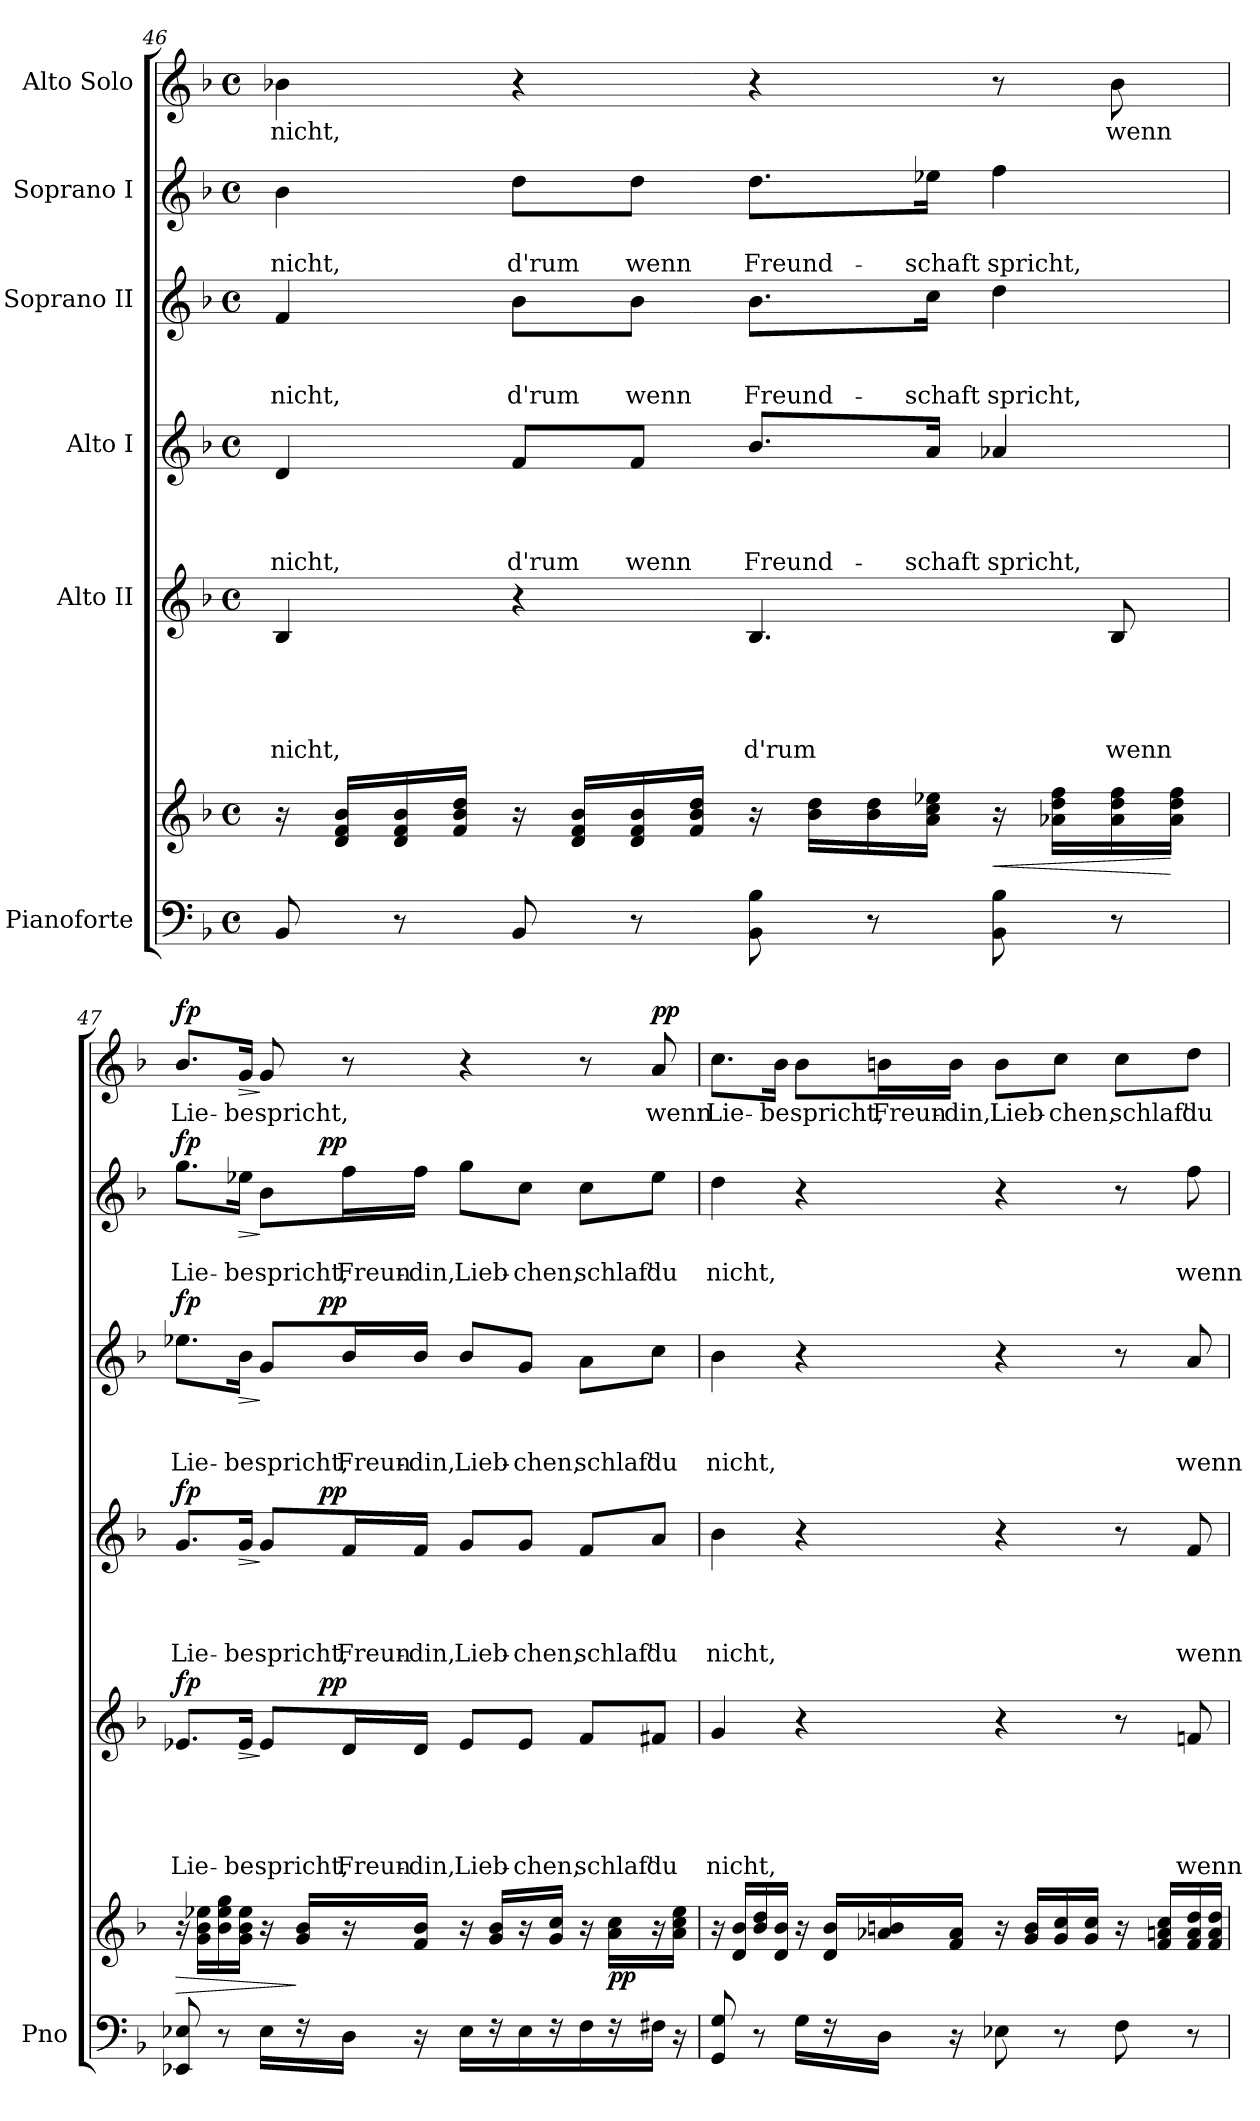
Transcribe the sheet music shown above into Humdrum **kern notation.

**kern	**kern	**dynam	**kern	**text	**text	**text	**text	**text	**dynam	**kern	**text	**text	**text	**text	**dynam	**kern	**text	**text	**text	**dynam	**kern	**text	**text	**dynam	**kern	**text	**dynam
*part6	*part6	*part6	*part5	*part5	*part5	*part5	*part5	*part5	*part5	*part4	*part4	*part4	*part4	*part4	*part4	*part3	*part3	*part3	*part3	*part3	*part2	*part2	*part2	*part2	*part1	*part1	*part1
*staff7	*staff6	*staff6/7	*staff5	*staff5	*staff5	*staff5	*staff5	*staff5	*staff5	*staff4	*staff4	*staff4	*staff4	*staff4	*staff4	*staff3	*staff3	*staff3	*staff3	*staff3	*staff2	*staff2	*staff2	*staff2	*staff1	*staff1	*staff1
*I"Pianoforte	*	*	*I"Alto II	*	*	*	*	*	*	*I"Alto I	*	*	*	*	*	*I"Soprano II	*	*	*	*	*I"Soprano I	*	*	*	*I"Alto Solo	*	*
*I'Pno	*	*	*	*	*	*	*	*	*	*	*	*	*	*	*	*	*	*	*	*	*	*	*	*	*	*	*
*clefF4	*clefG2	*	*clefG2	*	*	*	*	*	*	*clefG2	*	*	*	*	*	*clefG2	*	*	*	*	*clefG2	*	*	*	*clefG2	*	*
*k[b-]	*k[b-]	*	*k[b-]	*	*	*	*	*	*	*k[b-]	*	*	*	*	*	*k[b-]	*	*	*	*	*k[b-]	*	*	*	*k[b-]	*	*
*F:	*F:	*	*F:	*	*	*	*	*	*	*F:	*	*	*	*	*	*F:	*	*	*	*	*F:	*	*	*	*F:	*	*
*M4/4	*M4/4	*	*M4/4	*	*	*	*	*	*	*M4/4	*	*	*	*	*	*M4/4	*	*	*	*	*M4/4	*	*	*	*M4/4	*	*
*met(c)	*met(c)	*	*met(c)	*	*	*	*	*	*	*met(c)	*	*	*	*	*	*met(c)	*	*	*	*	*met(c)	*	*	*	*met(c)	*	*
=46	=46	=46	=46	=46	=46	=46	=46	=46	=46	=46	=46	=46	=46	=46	=46	=46	=46	=46	=46	=46	=46	=46	=46	=46	=46	=46	=46
8BB-/	16r	.	4B-/	.	.	.	.	nicht,	.	4d/	.	.	.	nicht,	.	4f/	.	.	nicht,	.	4b-\	.	nicht,	.	4b-X\	nicht,	.
.	16d/ 16f/ 16b-/LL	.	.	.	.	.	.	.	.	.	.	.	.	.	.	.	.	.	.	.	.	.	.	.	.	.	.
8r	16d/ 16f/ 16b-/	.	.	.	.	.	.	.	.	.	.	.	.	.	.	.	.	.	.	.	.	.	.	.	.	.	.
.	16f/ 16b-/ 16dd/JJ	.	.	.	.	.	.	.	.	.	.	.	.	.	.	.	.	.	.	.	.	.	.	.	.	.	.
8BB-/	16r	.	4r	.	.	.	.	.	.	8f/L	.	.	.	d'rum	.	8b-\L	.	.	d'rum	.	8dd\L	.	d'rum	.	4r	.	.
.	16d/ 16f/ 16b-/LL	.	.	.	.	.	.	.	.	.	.	.	.	.	.	.	.	.	.	.	.	.	.	.	.	.	.
8r	16d/ 16f/ 16b-/	.	.	.	.	.	.	.	.	8f/J	.	.	.	wenn	.	8b-\J	.	.	wenn	.	8dd\J	.	wenn	.	.	.	.
.	16f/ 16b-/ 16dd/JJ	.	.	.	.	.	.	.	.	.	.	.	.	.	.	.	.	.	.	.	.	.	.	.	.	.	.
8BB-\ 8B-\	16r	.	4.B-/	.	.	.	.	d'rum	.	8.b-/L	.	.	.	Freund-	.	8.b-\L	.	.	Freund-	.	8.dd\L	.	Freund-	.	4r	.	.
.	16b-\ 16dd\LL	.	.	.	.	.	.	.	.	.	.	.	.	.	.	.	.	.	.	.	.	.	.	.	.	.	.
8r	16b-\ 16dd\	.	.	.	.	.	.	.	.	.	.	.	.	.	.	.	.	.	.	.	.	.	.	.	.	.	.
.	16a\ 16cc\ 16ee-X\JJ	.	.	.	.	.	.	.	.	16a/Jk	.	.	.	-schaft	.	16cc\Jk	.	.	-schaft	.	16ee-X\Jk	.	-schaft	.	.	.	.
!	!	!LO:HP:b	!	!	!	!	!	!	!	!	!	!	!	!	!	!	!	!	!	!	!	!	!	!	!	!	!
8BB-\ 8B-\	16r	<	.	.	.	.	.	.	.	4a-X/	.	.	.	spricht,	.	4dd\	.	.	spricht,	.	4ff\	.	spricht,	.	8r	.	.
.	16a-X\ 16dd\ 16ff\LL	.	.	.	.	.	.	.	.	.	.	.	.	.	.	.	.	.	.	.	.	.	.	.	.	.	.
8r	16a-\ 16dd\ 16ff\	.	8B-/	.	.	.	.	wenn	.	.	.	.	.	.	.	.	.	.	.	.	.	.	.	.	8b-\	wenn	.
.	16a-\ 16dd\ 16ff\JJ	[	.	.	.	.	.	.	.	.	.	.	.	.	.	.	.	.	.	.	.	.	.	.	.	.	.
!!LO:PB:g=z
=47	=47	=47	=47	=47	=47	=47	=47	=47	=47	=47	=47	=47	=47	=47	=47	=47	=47	=47	=47	=47	=47	=47	=47	=47	=47	=47	=47
!	!	!LO:HP:b	!	!	!	!	!	!	!LO:DY:a	!	!	!	!	!	!LO:DY:a	!	!	!	!	!LO:DY:a	!	!	!	!LO:DY:a	!	!	!LO:DY:a
*	*	*	*^	*	*	*	*	*	*	*^	*	*	*	*	*	*^	*	*	*	*	*^	*	*	*	*	*	*
8EE-X/ 8E-X/	16r	>	8.e-X/L	4ryy	.	.	.	.	Lie-	fp	8.g/L	4ryy	.	.	.	Lie-	fp	8.ee-X\L	4ryy	.	.	Lie-	fp	8.gg\L	4ryy	.	Lie-	fp	8.b-/L	Lie-	fp
.	16g\ 16b-\ 16ee-X\LL	.	.	.	.	.	.	.	.	.	.	.	.	.	.	.	.	.	.	.	.	.	.	.	.	.	.	.	.	.	.
8r	16b-\ 16ee-\ 16gg\	.	.	.	.	.	.	.	.	.	.	.	.	.	.	.	.	.	.	.	.	.	.	.	.	.	.	.	.	.	.
!	!	!	!	!	!	!	!	!	!	!LO:HP:b	!	!	!	!	!	!	!LO:HP:b	!	!	!	!	!	!LO:HP:b	!	!	!	!	!LO:HP:b	!	!	!LO:HP:b
.	16g\ 16b-\ 16ee-\JJ	.	16e-/Jk	.	.	.	.	.	-be	>	16g/Jk	.	.	.	.	-be	>	16b-\Jk	.	.	.	-be	>	16ee-X\Jk	.	.	-be	>	16g/Jk	-be	>
16E-\LL	16r	.	8e-/L	16.ryy	.	.	.	.	spricht,	]	8g/L	16.ryy	.	.	.	spricht,	]	8g/L	16.ryy	.	.	spricht,	]	8b-\L	16.ryy	.	spricht,	]	8g/	spricht,	]
16r	16g/ 16b-/LL	]	.	.	.	.	.	.	.	.	.	.	.	.	.	.	.	.	.	.	.	.	.	.	.	.	.	.	.	.	.
!	!	!	!	!	!	!	!	!	!	!LO:DY:a	!	!	!	!	!	!	!LO:DY:a	!	!	!	!	!	!LO:DY:a	!	!	!	!	!LO:DY:a	!	!	!
.	.	.	.	2ryy	.	.	.	.	.	pp	.	2ryy	.	.	.	.	pp	.	2ryy	.	.	.	pp	.	2ryy	.	.	pp	.	.	.
16D\JJ	16r	.	16d/L	.	.	.	.	.	Freun-	.	16f/L	.	.	.	.	Freun-	.	16b-/L	.	.	.	Freun-	.	16ff\L	.	.	Freun-	.	8r	.	.
16r	16f/ 16b-/JJ	.	16d/JJ	.	.	.	.	.	-din,	.	16f/JJ	.	.	.	.	-din,	.	16b-/JJ	.	.	.	-din,	.	16ff\JJ	.	.	-din,	.	.	.	.
16E-\LL	16r	.	8e-/L	.	.	.	.	.	Lieb-	.	8g/L	.	.	.	.	Lieb-	.	8b-/L	.	.	.	Lieb-	.	8gg\L	.	.	Lieb-	.	4r	.	.
16r	16g/ 16b-/LL	.	.	.	.	.	.	.	.	.	.	.	.	.	.	.	.	.	.	.	.	.	.	.	.	.	.	.	.	.	.
16E-\	16r	.	8e-/J	.	.	.	.	.	-chen,	.	8g/J	.	.	.	.	-chen,	.	8g/J	.	.	.	-chen,	.	8cc\J	.	.	-chen,	.	.	.	.
16r	16g/ 16cc/JJ	.	.	.	.	.	.	.	.	.	.	.	.	.	.	.	.	.	.	.	.	.	.	.	.	.	.	.	.	.	.
16F\	16r	.	8f/L	.	.	.	.	.	schlaf'	.	8f/L	.	.	.	.	schlaf'	.	8a\L	.	.	.	schlaf'	.	8cc\L	.	.	schlaf'	.	8r	.	.
!	!	!LO:DY:b	!	!	!	!	!	!	!	!	!	!	!	!	!	!	!	!	!	!	!	!	!	!	!	!	!	!	!	!	!
16r	16a\ 16cc\LL	pp	.	.	.	.	.	.	.	.	.	.	.	.	.	.	.	.	.	.	.	.	.	.	.	.	.	.	.	.	.
.	.	.	.	8ryy	.	.	.	.	.	.	.	8ryy	.	.	.	.	.	.	8ryy	.	.	.	.	.	8ryy	.	.	.	.	.	.
!	!	!	!	!	!	!	!	!	!	!	!	!	!	!	!	!	!	!	!	!	!	!	!	!	!	!	!	!	!	!	!LO:DY:a
16F#X\JJ	16r	.	8f#X/J	.	.	.	.	.	du	.	8a/J	.	.	.	.	du	.	8cc\J	.	.	.	du	.	8ee-\J	.	.	du	.	8a/	wenn	pp
16r	16a\ 16cc\ 16ee-\JJ	.	.	.	.	.	.	.	.	.	.	.	.	.	.	.	.	.	.	.	.	.	.	.	.	.	.	.	.	.	.
.	.	.	.	32ryy	.	.	.	.	.	.	.	32ryy	.	.	.	.	.	.	32ryy	.	.	.	.	.	32ryy	.	.	.	.	.	.
*	*	*	*v	*v	*	*	*	*	*	*	*	*	*	*	*	*	*	*v	*v	*	*	*	*	*v	*v	*	*	*	*	*	*
*	*	*	*	*	*	*	*	*	*	*v	*v	*	*	*	*	*	*	*	*	*	*	*	*	*	*	*	*	*
=48	=48	=48	=48	=48	=48	=48	=48	=48	=48	=48	=48	=48	=48	=48	=48	=48	=48	=48	=48	=48	=48	=48	=48	=48	=48	=48	=48
8GG/ 8G/	16r	.	4g/	.	.	.	.	nicht,	.	4b-\	.	.	.	nicht,	.	4b-\	.	.	nicht,	.	4dd\	.	nicht,	.	8.cc\L	Lie-	.
.	16d/ 16b-/LL	.	.	.	.	.	.	.	.	.	.	.	.	.	.	.	.	.	.	.	.	.	.	.	.	.	.
8r	16b-/ 16dd/	.	.	.	.	.	.	.	.	.	.	.	.	.	.	.	.	.	.	.	.	.	.	.	.	.	.
.	16d/ 16b-/JJ	.	.	.	.	.	.	.	.	.	.	.	.	.	.	.	.	.	.	.	.	.	.	.	16b-\Jk	-be	.
16G\LL	16r	.	4r	.	.	.	.	.	.	4r	.	.	.	.	.	4r	.	.	.	.	4r	.	.	.	8b-\L	spricht,	.
16r	16d/ 16b-/LL	.	.	.	.	.	.	.	.	.	.	.	.	.	.	.	.	.	.	.	.	.	.	.	.	.	.
16D\JJ	16a-X/ 16bn/	.	.	.	.	.	.	.	.	.	.	.	.	.	.	.	.	.	.	.	.	.	.	.	16bn\L	Freun-	.
16r	16f/ 16a-/JJ	.	.	.	.	.	.	.	.	.	.	.	.	.	.	.	.	.	.	.	.	.	.	.	16b\JJ	-din,	.
8E-X\	16r	.	4r	.	.	.	.	.	.	4r	.	.	.	.	.	4r	.	.	.	.	4r	.	.	.	8b\L	Lieb-	.
.	16g/ 16b/LL	.	.	.	.	.	.	.	.	.	.	.	.	.	.	.	.	.	.	.	.	.	.	.	.	.	.
8r	16g/ 16cc/	.	.	.	.	.	.	.	.	.	.	.	.	.	.	.	.	.	.	.	.	.	.	.	8cc\J	-chen,	.
.	16g/ 16cc/JJ	.	.	.	.	.	.	.	.	.	.	.	.	.	.	.	.	.	.	.	.	.	.	.	.	.	.
8F\	16r	.	8r	.	.	.	.	.	.	8r	.	.	.	.	.	8r	.	.	.	.	8r	.	.	.	8cc\L	schlaf'	.
.	16f/ 16an/ 16cc/LL	.	.	.	.	.	.	.	.	.	.	.	.	.	.	.	.	.	.	.	.	.	.	.	.	.	.
8r	16f/ 16a/ 16dd/	.	8fn/	.	.	.	.	wenn	.	8f/	.	.	.	wenn	.	8a/	.	.	wenn	.	8ff\	.	wenn	.	8dd\J	du	.
.	16f/ 16a/ 16dd/JJ	.	.	.	.	.	.	.	.	.	.	.	.	.	.	.	.	.	.	.	.	.	.	.	.	.	.
=	=	=	=	=	=	=	=	=	=	=	=	=	=	=	=	=	=	=	=	=	=	=	=	=	=	=	=
*-	*-	*-	*-	*-	*-	*-	*-	*-	*-	*-	*-	*-	*-	*-	*-	*-	*-	*-	*-	*-	*-	*-	*-	*-	*-	*-	*-
